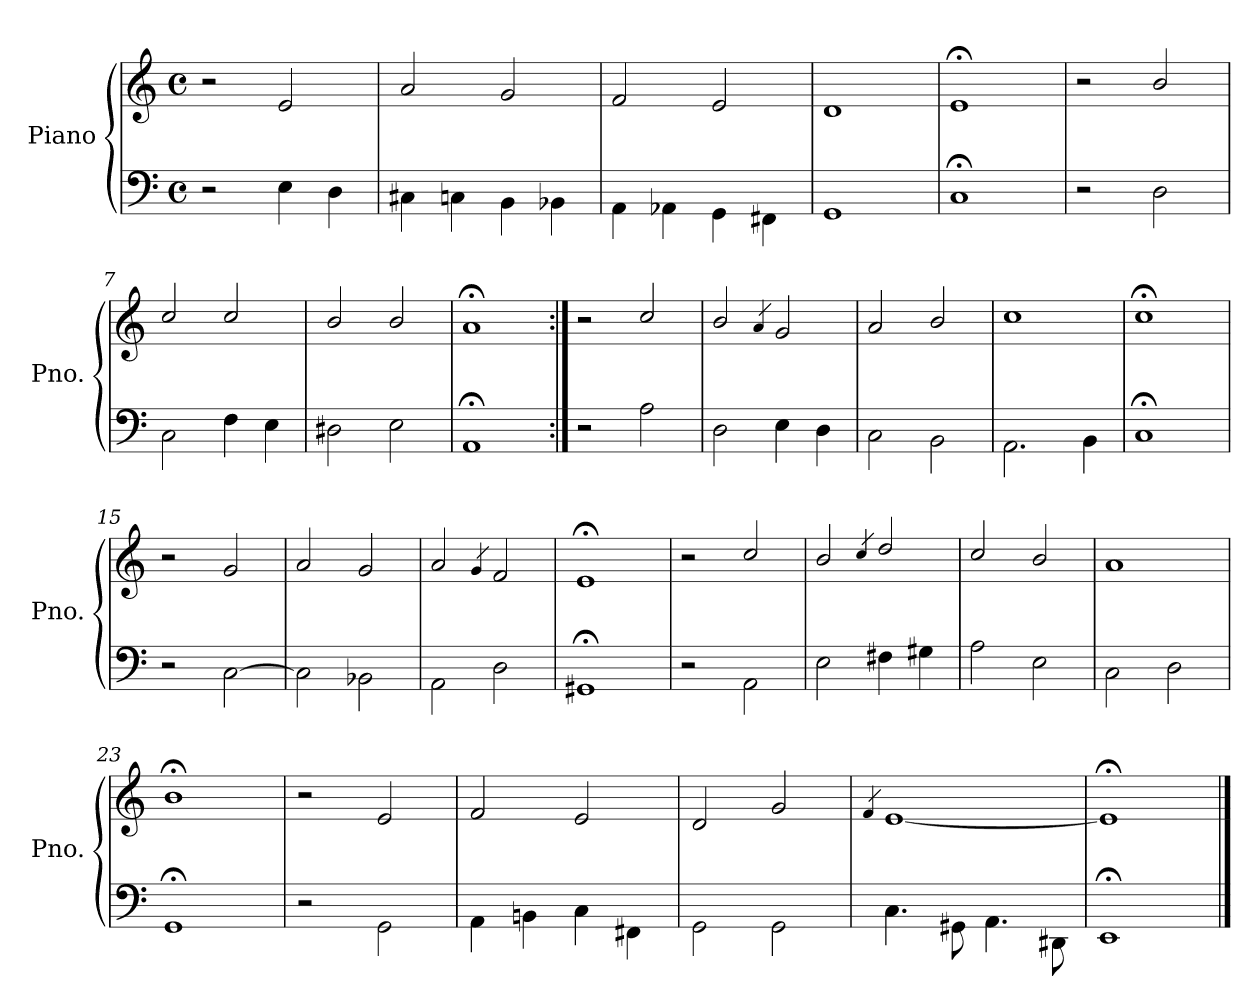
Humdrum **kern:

**kern	**kern
*part1	*part1
*staff2	*staff1
*I"Piano	*
*I'Pno.	*
*clefF4	*clefG2
*k[]	*k[]
*M4/4	*M4/4
*met(c)	*met(c)
=1	=1
2r	2r
4E\	2e/
4D\	.
=2	=2
4C#X\	2a/
4Cn\	.
4BB\	2g/
4BB-X\	.
=3	=3
4AA\	2f/
4AA-X\	.
4GG\	2e/
4FF#X\	.
=4	=4
1GG	1d
=5	=5
1C;	1e;<
=6	=6
2r	2r
2D\	2b/
=7	=7
2C\	2cc/
4F\	2cc/
4E\	.
=8	=8
2D#X\	2b/
2E\	2b/
=9	=9
1AA;	1a;<
!!LO:LB:g=z
=10:|!	=10:|!
2r	2r
2A\	2cc/
=11	=11
2D\	2b/
.	4qa/
4E\	2g/
4D\	.
=12	=12
2C\	2a/
2BB\	2b/
=13	=13
2.AA\	1cc
4BB\	.
=14	=14
1C;	1cc;<
=15	=15
2r	2r
[<2C\	2g/
=16	=16
2C\]	2a/
2BB-X\	2g/
=17	=17
2AA\	2a/
.	4qg/
2D\	2f/
=18	=18
1GG#X;	1e;<
!!LO:LB:g=z
=19	=19
2r	2r
2AA\	2cc/
=20	=20
2E\	2b/
.	4qcc/
4F#X\	2dd/
4G#X\	.
=21	=21
2A\	2cc/
2E\	2b/
=22	=22
2C\	1a
2D\	.
=23	=23
1GG;	1b;<
=24	=24
2r	2r
2GG\	2e/
=25	=25
4AA\	2f/
4BBn\	.
4C\	2e/
4FF#X\	.
=26	=26
2GG\	2d/
2GG\	2g/
=27	=27
.	4qf/
4.C\	[>1e
8GG#X\	.
4.AA\	.
8DD#X\	.
=28	=28
1EE;	1e;<]
==	==
*-	*-
